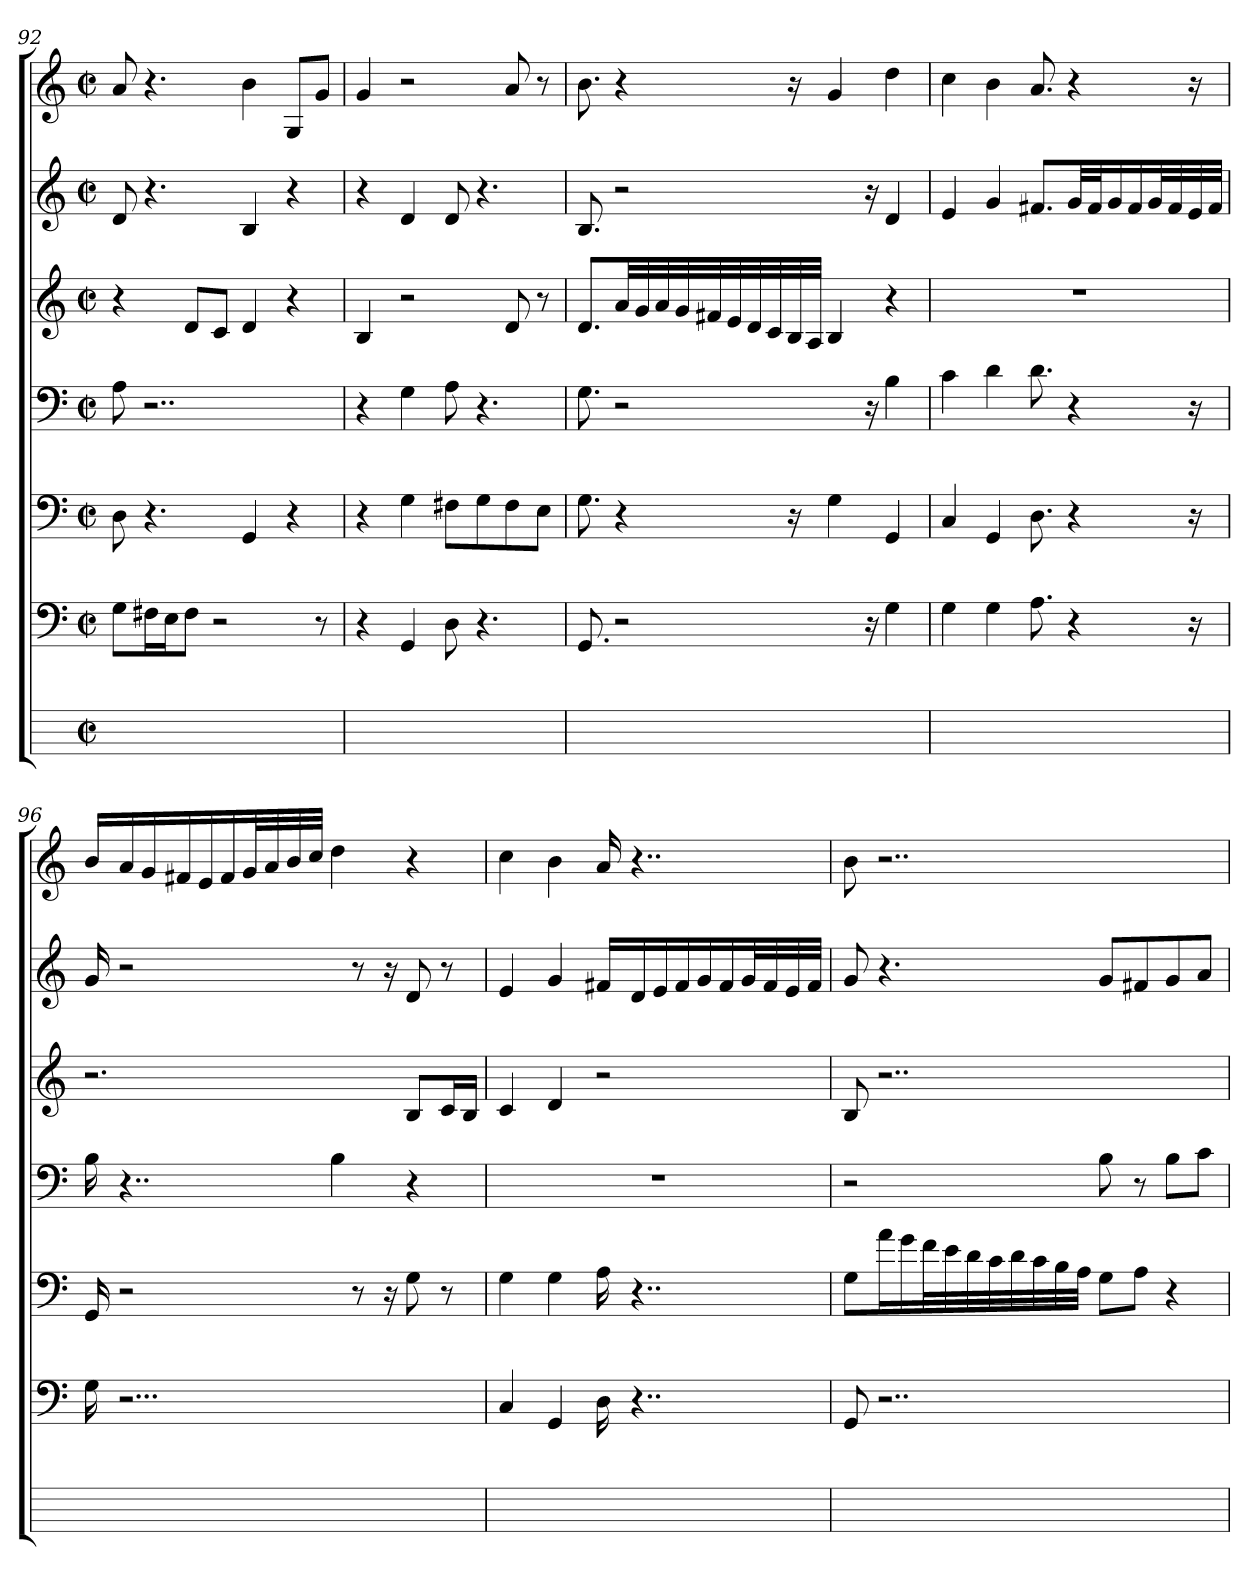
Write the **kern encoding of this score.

**kern	**kern	**kern	**kern	**kern	**kern	**kern
*part7	*part6	*part5	*part4	*part3	*part2	*part1
*staff7	*staff6	*staff5	*staff4	*staff3	*staff2	*staff1
*	*clefF4	*clefF4	*clefF4	*clefG2	*clefG2	*clefG2
*	*k[]	*k[]	*k[]	*k[]	*k[]	*k[]
*	*C:	*C:	*C:	*C:	*C:	*C:
*M2/2	*M2/2	*M2/2	*M2/2	*M2/2	*M2/2	*M2/2
*met(c|)	*met(c|)	*met(c|)	*met(c|)	*met(c|)	*met(c|)	*met(c|)
=92	=92	=92	=92	=92	=92	=92
1ryy	8GiL	8D	8A	4r	8d	8a
.	16F#XL	4.r	2..r	.	4.r	4.r
.	16EjJ	.	.	.	.	.
.	8F#J	.	.	8dL	.	.
.	2r	.	.	8cZJ	.	.
.	.	4GG	.	4d	4B	4b
.	.	4r	.	4r	4r	8GjL
.	8r	.	.	.	.	8gJ
=93	=93	=93	=93	=93	=93	=93
1ryy	4r	4r	4r	4B	4r	4g
.	4GG	4G	4G	2r	4d	2r
.	8D	8F#XL	8A	.	8d	.
.	4.r	8Gj	4.r	.	4.r	.
.	.	8F#i	.	8d	.	8a
.	.	8EJ	.	8r	.	8r
=94	=94	=94	=94	=94	=94	=94
1ryy	8.GG	8.G	8.G	8.dL	8.B	8.b
.	2r	4r	2r	32ajLL	2r	4r
.	.	.	.	32gj	.	.
.	.	.	.	32aj	.	.
.	.	.	.	32gj	.	.
.	.	.	.	32f#Xj	.	.
.	.	.	.	32ej	.	.
.	.	.	.	32di	.	.
.	.	.	.	32cj	.	.
.	.	16r	.	32Bj	.	16r
.	.	.	.	32AjJJJ	.	.
.	.	4Gi	.	4B	.	4g
.	16r	.	16r	.	16r	.
.	4G	4GG	4B	4r	4d	4dd
=95	=95	=95	=95	=95	=95	=95
1ryy	4G	4C	4c	1r	4e	4cc
.	4G	4GG	4d	.	4g	4b
.	8.A	8.D	8.d	.	8.f#XL	8.a
.	4r	4r	4r	.	32gjLL	4r
.	.	.	.	.	32f#jJ	.
.	.	.	.	.	16gj	.
.	.	.	.	.	16f#j	.
.	.	.	.	.	32gZL	.
.	.	.	.	.	32f#j	.
.	16r	16r	16r	.	32ej	16r
.	.	.	.	.	32f#jJJJ	.
=96	=96	=96	=96	=96	=96	=96
1ryy	16G	16GG	16B	2.r	16g	16bLL
.	2...r	2r	4..r	.	2r	16aj
.	.	.	.	.	.	16gj
.	.	.	.	.	.	16f#Xj
.	.	.	.	.	.	16ej
.	.	.	.	.	.	16f#j
.	.	.	.	.	.	32gjL
.	.	.	.	.	.	32aj
.	.	.	.	.	.	32bj
.	.	.	.	.	.	32ccjJJJ
.	.	.	4Bi	.	.	4dd
.	.	8r	.	.	8r	.
.	.	16r	.	.	16r	.
.	.	8G	4r	8BL	8d	4r
.	.	8r	.	16cjL	8r	.
.	.	.	.	16BjJJ	.	.
=97	=97	=97	=97	=97	=97	=97
1ryy	4C	4G	1r	4c	4e	4cc
.	4GG	4G	.	4d	4g	4b
.	16D	16A	.	2r	16f#XLL	16a
.	4..r	4..r	.	.	16dj	4..r
.	.	.	.	.	16ej	.
.	.	.	.	.	16f#j	.
.	.	.	.	.	16gj	.
.	.	.	.	.	16f#j	.
.	.	.	.	.	32gZL	.
.	.	.	.	.	32f#j	.
.	.	.	.	.	32ej	.
.	.	.	.	.	32f#jJJJ	.
=98	=98	=98	=98	=98	=98	=98
1ryy	8GG	8GL	2r	8B	8g	8b
.	2..r	16ajL	.	2..r	4.r	2..r
.	.	16gj	.	.	.	.
.	.	32fjL	.	.	.	.
.	.	32ej	.	.	.	.
.	.	32dj	.	.	.	.
.	.	32cj	.	.	.	.
.	.	32dj	.	.	.	.
.	.	32cj	.	.	.	.
.	.	32Bj	.	.	.	.
.	.	32AjJJJ	.	.	.	.
.	.	8GiL	8Bi	.	8giL	.
.	.	8AZJ	8r	.	8f#XZ	.
.	.	4r	8BiL	.	8gi	.
.	.	.	8cZJ	.	8aZJ	.
=	=	=	=	=	=	=
*-	*-	*-	*-	*-	*-	*-
